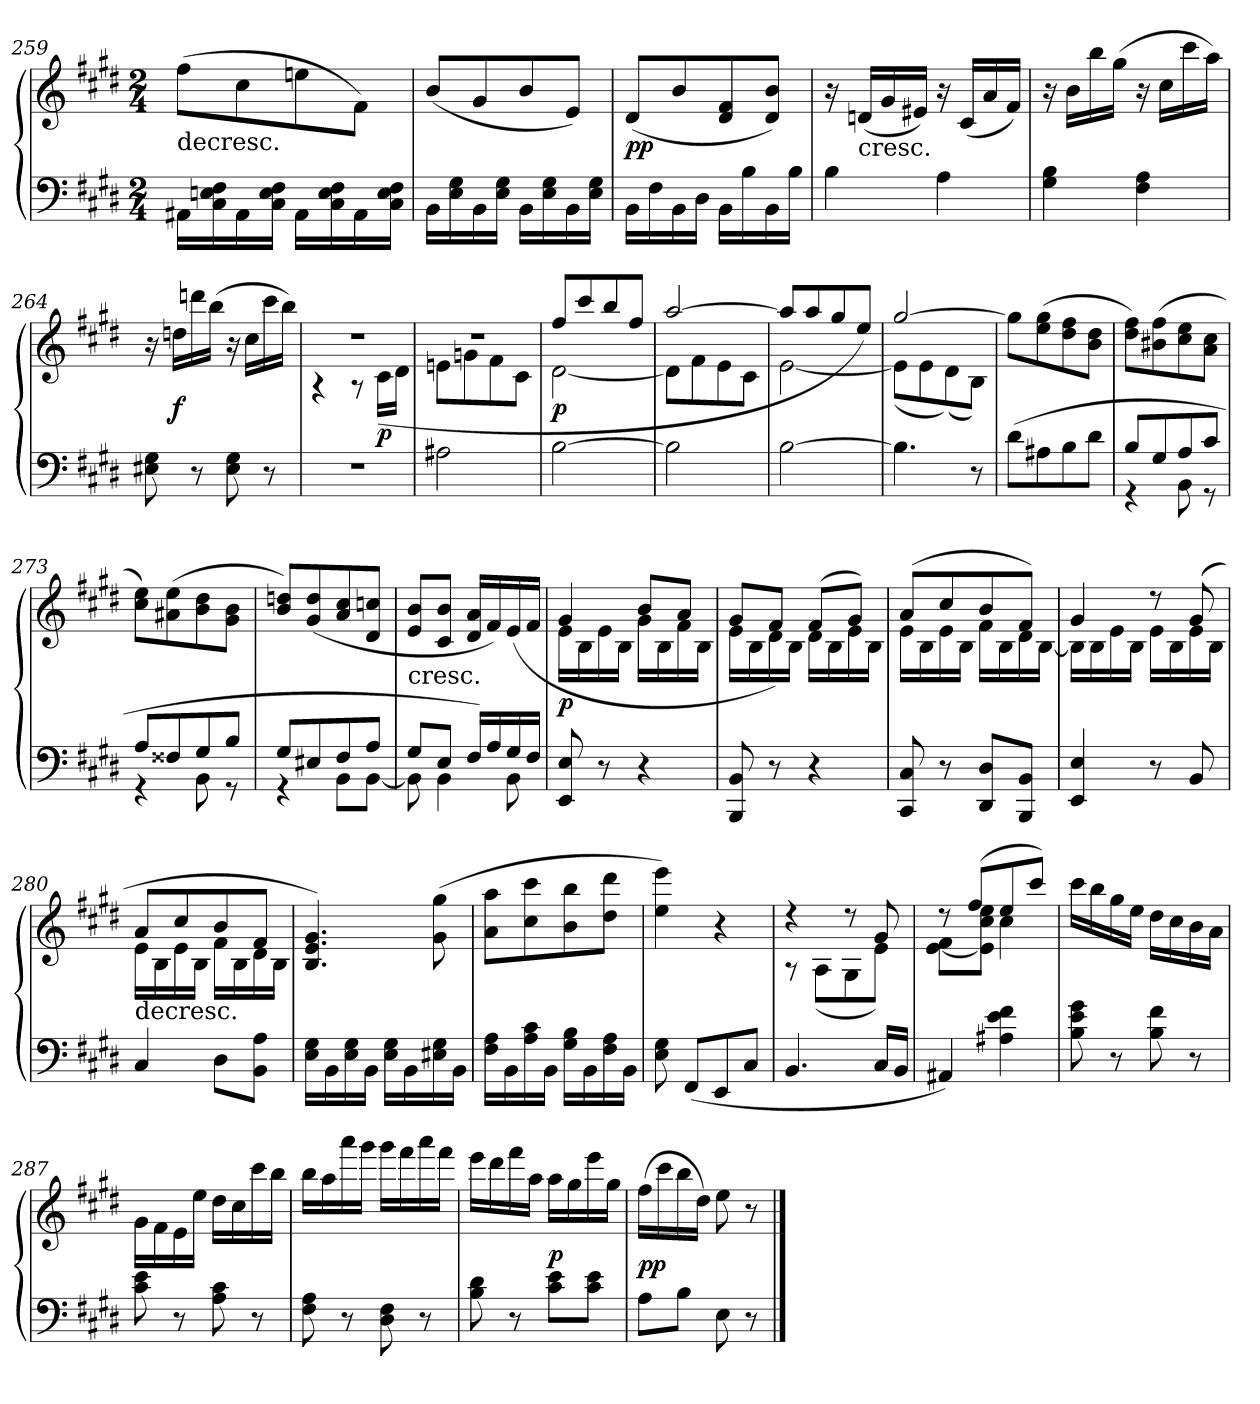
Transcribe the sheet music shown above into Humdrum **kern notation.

**kern	**kern	**dynam
*part1	*part1	*part1
*staff2	*staff1	*staff1/2
*clefF4	*clefG2	*
*k[f#c#g#d#]	*k[f#c#g#d#]	*
*M2/4	*M2/4	*
=259	=259	=259
!	!LO:TX:c:t=decresc.	!
16AA#X\LL	(8ff#\L	.
16C#\ 16En\ 16F#\	.	.
16AA#\	8cc#\	.
16C#\ 16E\ 16F#\JJ	.	.
16AA#\LL	8een\	.
16C#\ 16E\ 16F#\	.	.
16AA#\	8f#\J)	.
16C#\ 16E\ 16F#\JJ	.	.
=260	=260	=260
16BB\LL	(8b/L	.
16E\ 16G#\	.	.
16BB\	8g#/	.
16E\ 16G#\JJ	.	.
16BB\LL	8b/	.
16E\ 16G#\	.	.
16BB\	8e/J)	.
16E\ 16G#\JJ	.	.
=261	=261	=261
16BB\LL	(8d#/L	pp
16F#\	.	.
16BB\	8b/	.
16D#\JJ	.	.
16BB\LL	8d#/ 8f#/	.
16B\	.	.
16BB\	8d#/ 8b/J)	.
16B\JJ	.	.
=262	=262	=262
4B\	16r	.
!	!LO:TX:c:t=cresc.	!
.	(16dn/LL	.
.	16g#/	.
.	16e#X/JJ)	.
4A\	16r	.
.	(16c#/LL	.
.	16a/	.
.	16f#/JJ)	.
=263	=263	=263
4G#\ 4B\	16r	.
.	16b\LL	.
.	16bb\	.
.	(16gg#\JJ	.
4F#\ 4A\	16r	.
.	16cc#\LL	.
.	16ccc#\	.
.	16aa\JJ)	.
=264	=264	=264
8E#X\ 8G#\	16r	.
.	16ddn\LL	f
8r	16dddn\	.
.	(16bb\JJ	.
8E#\ 8G#\	16r	.
.	16cc#\LL	.
8r	16ccc#\	.
.	16bb\JJ)	.
=265	=265	=265
*	*^	*
2r	2r	4r	.
.	.	8r	.
.	.	(16c#\LL	p
.	.	16d#\JJ	.
=266	=266	=266	=266
2A#X\	2r	8en\L	.
.	.	8gn\	.
.	.	8f#\	.
.	.	8c#\J	.
=267	=267	=267	=267
[2B\	8ff#/L	[2d#\	p
.	8ccc#/	.	.
.	8bb/	.	.
.	8ff#/J	.	.
=268	=268	=268	=268
2B\]	[2aa/	8d#\L]	.
.	.	8f#\	.
.	.	8e\	.
.	.	8c#\J	.
=269	=269	=269	=269
[2B\	8aa/L]	[2e\	.
.	8aa/	.	.
.	8gg#/	.	.
.	8ee/J)	.	.
=270	=270	=270	=270
4.B\]	[2gg#/	(8e\L]	.
.	.	8e\	.
.	.	(8d#\)	.
8r	.	8B\J)	.
*	*v	*v	*
=271	=271	=271
(8d#\L	8gg#\L]	.
8A#X\	(8ee\ 8gg#\	.
8B\	8dd#\ 8ff#\	.
8d#\J	8b\ 8dd#\J	.
=272	=272	=272
*^	*	*
8B/L	4r	8dd#\ 8ff#\L)	.
8G#/	.	(8b#X\ 8ff#\	.
8A/	8BB\	8cc#\ 8ee\	.
8c#/J	8r	8a\ 8cc#\J	.
=273	=273	=273	=273
8A/L	4r	8cc#\ 8ee\L)	.
8F##X/	.	(8a#X\ 8ee\	.
8G#/	8BB\	8b\ 8dd#\	.
8B/J	8r	8g#\ 8b\J	.
=274	=274	=274	=274
8G#/L	4r	8b/ 8ddn/L)	.
8E#X/	.	(8g#/ 8dd/	.
8F#/	8BB\L	8a/ 8cc#/	.
8A/J	[8BB\J	8d#/ 8ccn/J	.
=275	=275	=275	=275
!	!	!LO:TX:c:t=cresc.	!
8G#/L	8BB\]	8e/ 8b/L	.
8E/J	4BB\	8c#/ 8b/J	.
16F#/LL)	.	16d#/ 16a/LL	.
16A/	.	16f#/)	.
16G#/	8BB\	(16e/	.
16F#/JJ	.	16f#/JJ	.
*v	*v	*	*
=276	=276	=276
*	*^	*
8EE/ 8E/	4g#/	16e\LL	p
.	.	16B\	.
8r	.	16e\	.
.	.	16B\JJ	.
4r	8b/L	16g#\LL	.
.	.	16B\	.
.	8a/J	16f#\	.
.	.	16B\JJ	.
=277	=277	=277	=277
8BBB/ 8BB/	8g#/L	16e\LL	.
.	.	16B\	.
8r	8f#/J)	16d#\	.
.	.	16B\JJ	.
4r	(8f#/L	16d#\LL	.
.	.	16B\	.
.	8g#/J)	16e\	.
.	.	16B\JJ	.
=278	=278	=278	=278
8CC#/ 8C#/	(8a/L	16e\LL	.
.	.	16B\	.
8r	8cc#/	16e\	.
.	.	16B\JJ	.
8DD#/ 8D#/L	8b/	16f#\LL	.
.	.	16B\	.
8BBB/ 8BB/J	8f#/J)	16d#\	.
.	.	[16B\JJ	.
=279	=279	=279	=279
4EE/ 4E/	4g#/	16B\LL]	.
.	.	16B\	.
.	.	16e\	.
.	.	16B\JJ	.
8r	8r	16e\LL	.
.	.	16B\	.
8BB/	(8g#/	16e\	.
.	.	16B\JJ	.
=280	=280	=280	=280
!	!LO:TX:c:t=decresc.	!	!
4C#/	8a/L	16e\LL	.
.	.	16B\	.
.	8cc#/	16e\	.
.	.	16B\JJ	.
8D#\L	8b/	16f#\LL	.
.	.	16B\	.
8BB\ 8A\J	8f#/J	16d#\	.
.	.	16B\JJ	.
*	*v	*v	*
=281	=281	=281
16E\ 16G#\LL	4.B/ 4.e/ 4.g#/)	.
16BB\	.	.
16E\ 16G#\	.	.
16BB\JJ	.	.
16E\ 16G#\LL	.	.
16BB\	.	.
16E#X\ 16G#\	(8g#\ 8gg#\	.
16BB\JJ	.	.
=282	=282	=282
16F#\ 16A\LL	8a\ 8aa\L	.
16BB\	.	.
16A\ 16c#\	8cc#\ 8ccc#\	.
16BB\JJ	.	.
16G#\ 16B\LL	8b\ 8bb\	.
16BB\	.	.
16F#\ 16A\	8dd#\ 8ddd#\J	.
16BB\JJ	.	.
=283	=283	=283
8E\ 8G#\	4ee\ 4eee\)	.
(8FF#/L	.	.
8EE/	4r	.
8C#/J	.	.
=284	=284	=284
*	*^	*
4.BB/	4r	8r	.
.	.	(8A\L	.
.	8r	8G#\	.
16C#/LL	8g#/	8e\J)	.
16BB/JJ	.	.	.
=285	=285	=285	=285
4AA#X/)	8r	[8e\ 8f#\L	.
.	(8ff#/L	8e]\ 8cc#\ 8ee\J	.
4A#X\ 4e\ 4f#\	8ee/	4cc#\	.
.	8ccc#/J)	.	.
*	*v	*v	*
=286	=286	=286
8B\ 8e\ 8g#\	16ccc#\LL	.
.	16bb\	.
8r	16gg#\	.
.	16ee\JJ	.
8B\ 8f#\	16dd#\LL	.
.	16cc#\	.
8r	16b\	.
.	16a\JJ	.
=287	=287	=287
8c#\ 8e\	16g#\LL	.
.	16f#\	.
8r	16e\	.
.	16ee\JJ	.
8A\ 8c#\	16dd#\LL	.
.	16cc#\	.
8r	16ccc#\	.
.	16bb\JJ	.
=288	=288	=288
8F#\ 8A\	16bb\LL	.
.	16aa\	.
8r	16aaa\	.
.	16ggg#\JJ	.
8D#\ 8F#\	16ggg#\LL	.
.	16fff#\	.
8r	16aaa\	.
.	16fff#\JJ	.
=289	=289	=289
8B\ 8d#\	16eee\LL	.
.	16ddd#\	.
8r	16fff#\	.
.	16aa\JJ	.
8c#\ 8e\L	16aa\LL	p
.	16gg#\	.
8c#\ 8e\J	16eee\	.
.	16gg#\JJ	.
=290	=290	=290
8A\L	(16ff#\LL	pp
.	16ccc#\	.
8B\J	16bb\	.
.	16dd#\JJ)	.
8E\	8ee\	.
8r	8r	.
==	==	==
*-	*-	*-
